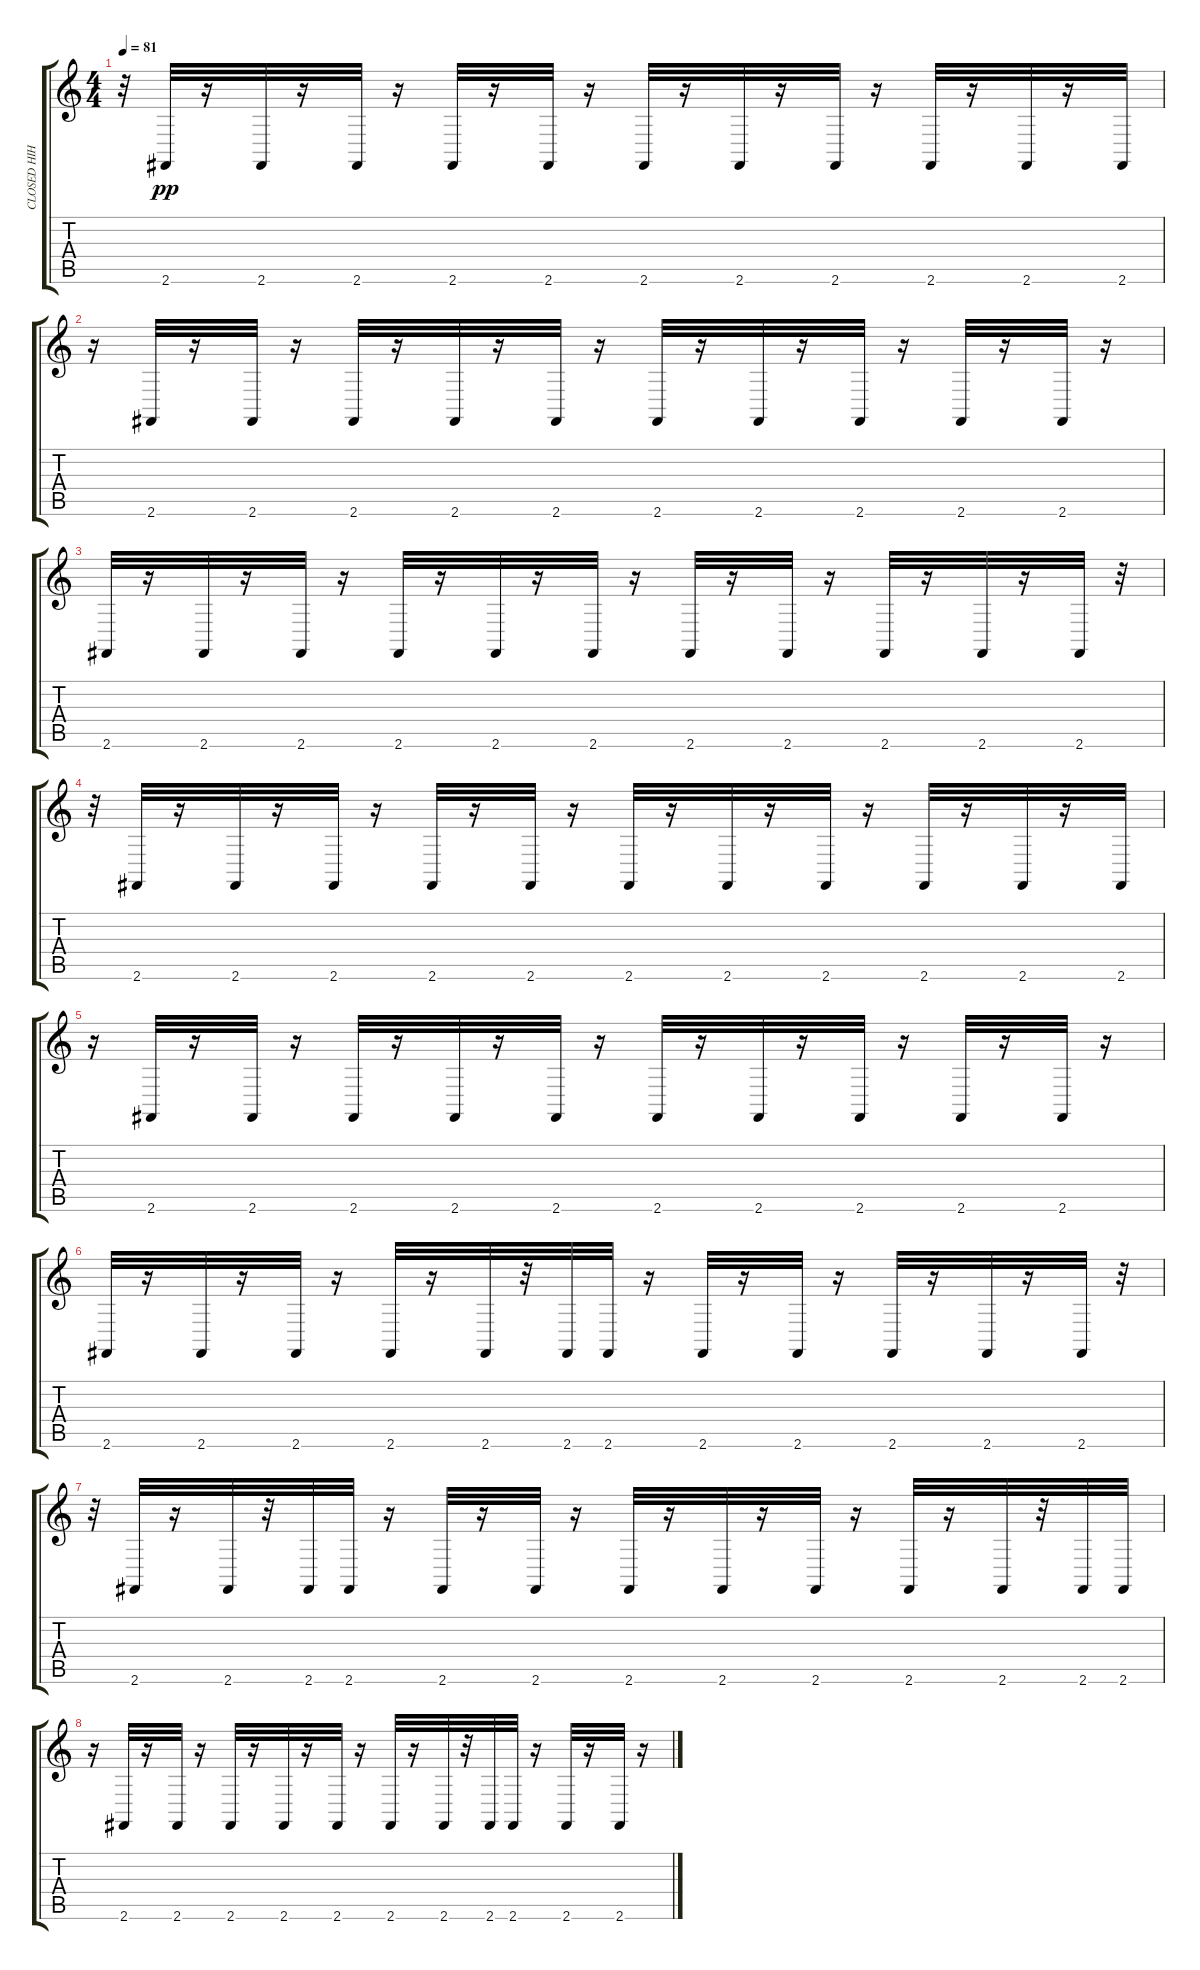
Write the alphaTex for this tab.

\track ("CLOSED HIHAT." "CLOSED HIH") {instrument acousticgrandpiano}
\staff {score tabs}
\tuning (E4 B3 G3 D3 A2 E2) {hide}
\ts (4 4)
\tempo 81
\clef g2
\ks c
r.32{dy pp} 2.6.32 r.16 2.6.32 r.16 2.6.32 r.16 2.6.32 r.16 2.6.32 r.16 2.6.32 r.16 2.6.32 r.16 2.6.32 r.16 2.6.32 r.16 2.6.32 r.16 2.6.32 |
r.16 2.6.32 r.16 2.6.32 r.16 2.6.32 r.16 2.6.32 r.16 2.6.32 r.16 2.6.32 r.16 2.6.32 r.16 2.6.32 r.16 2.6.32 r.16 2.6.32 r.16 |
2.6.32 r.16 2.6.32 r.16 2.6.32 r.16 2.6.32 r.16 2.6.32 r.16 2.6.32 r.16 2.6.32 r.16 2.6.32 r.16 2.6.32 r.16 2.6.32 r.16 2.6.32 r.32 |
r.32 2.6.32 r.16 2.6.32 r.16 2.6.32 r.16 2.6.32 r.16 2.6.32 r.16 2.6.32 r.16 2.6.32 r.16 2.6.32 r.16 2.6.32 r.16 2.6.32 r.16 2.6.32 |
r.16 2.6.32 r.16 2.6.32 r.16 2.6.32 r.16 2.6.32 r.16 2.6.32 r.16 2.6.32 r.16 2.6.32 r.16 2.6.32 r.16 2.6.32 r.16 2.6.32 r.16 |
2.6.32 r.16 2.6.32 r.16 2.6.32 r.16 2.6.32 r.16 2.6.32 r.32 2.6.32 2.6.32 r.16 2.6.32 r.16 2.6.32 r.16 2.6.32 r.16 2.6.32 r.16 2.6.32 r.32 |
r.32 2.6.32 r.16 2.6.32 r.32 2.6.32 2.6.32 r.16 2.6.32 r.16 2.6.32 r.16 2.6.32 r.16 2.6.32 r.16 2.6.32 r.16 2.6.32 r.16 2.6.32 r.32 2.6.32 2.6.32 |
r.16 2.6.32 r.16 2.6.32 r.16 2.6.32 r.16 2.6.32 r.16 2.6.32 r.16 2.6.32 r.16 2.6.32 r.32 2.6.32 2.6.32 r.16 2.6.32 r.16 2.6.32 r.16
